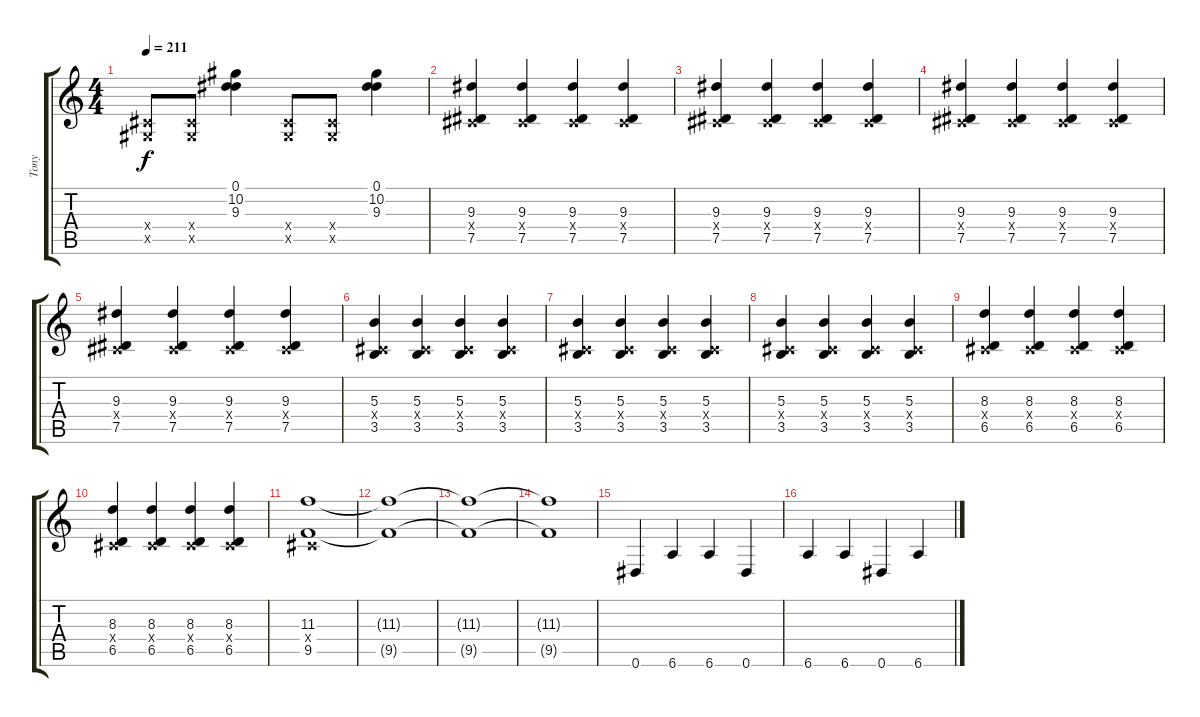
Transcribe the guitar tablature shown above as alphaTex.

\track ("Tony" "Tony") {instrument distortionguitar}
\staff {score tabs}
\tuning (Eb4 Bb3 Gb3 Db3 Ab2 Eb2) {hide}
\ts (4 4)
\tempo 211
\clef g2
\ks c
(0.4{x} 0.5{x}).8{dy f} (0.4{x} 0.5{x}).8 (0.1 10.2 9.3).4 (0.4{x} 0.5{x}).8 (0.4{x} 0.5{x}).8 (0.1 10.2 9.3).4 |
(9.3 0.4{x} 7.5).4 (9.3 0.4{x} 7.5).4 (9.3 0.4{x} 7.5).4 (9.3 0.4{x} 7.5).4 |
(9.3 0.4{x} 7.5).4 (9.3 0.4{x} 7.5).4 (9.3 0.4{x} 7.5).4 (9.3 0.4{x} 7.5).4 |
(9.3 0.4{x} 7.5).4 (9.3 0.4{x} 7.5).4 (9.3 0.4{x} 7.5).4 (9.3 0.4{x} 7.5).4 |
(9.3 0.4{x} 7.5).4 (9.3 0.4{x} 7.5).4 (9.3 0.4{x} 7.5).4 (9.3 0.4{x} 7.5).4 |
(5.3 0.4{x} 3.5).4 (5.3 0.4{x} 3.5).4 (5.3 0.4{x} 3.5).4 (5.3 0.4{x} 3.5).4 |
(5.3 0.4{x} 3.5).4 (5.3 0.4{x} 3.5).4 (5.3 0.4{x} 3.5).4 (5.3 0.4{x} 3.5).4 |
(5.3 0.4{x} 3.5).4 (5.3 0.4{x} 3.5).4 (5.3 0.4{x} 3.5).4 (5.3 0.4{x} 3.5).4 |
(8.3 0.4{x} 6.5).4 (8.3 0.4{x} 6.5).4 (8.3 0.4{x} 6.5).4 (8.3 0.4{x} 6.5).4 |
(8.3 0.4{x} 6.5).4 (8.3 0.4{x} 6.5).4 (8.3 0.4{x} 6.5).4 (8.3 0.4{x} 6.5).4 |
(11.3 0.4{x} 9.5).1 |
(11.3{t} 9.5{t}).1 |
(11.3{t} 9.5{t}).1 |
(11.3{t} 9.5{t}).1 |
0.6.4 6.6.4 6.6.4 0.6.4 |
6.6.4 6.6.4 0.6.4 6.6.4
